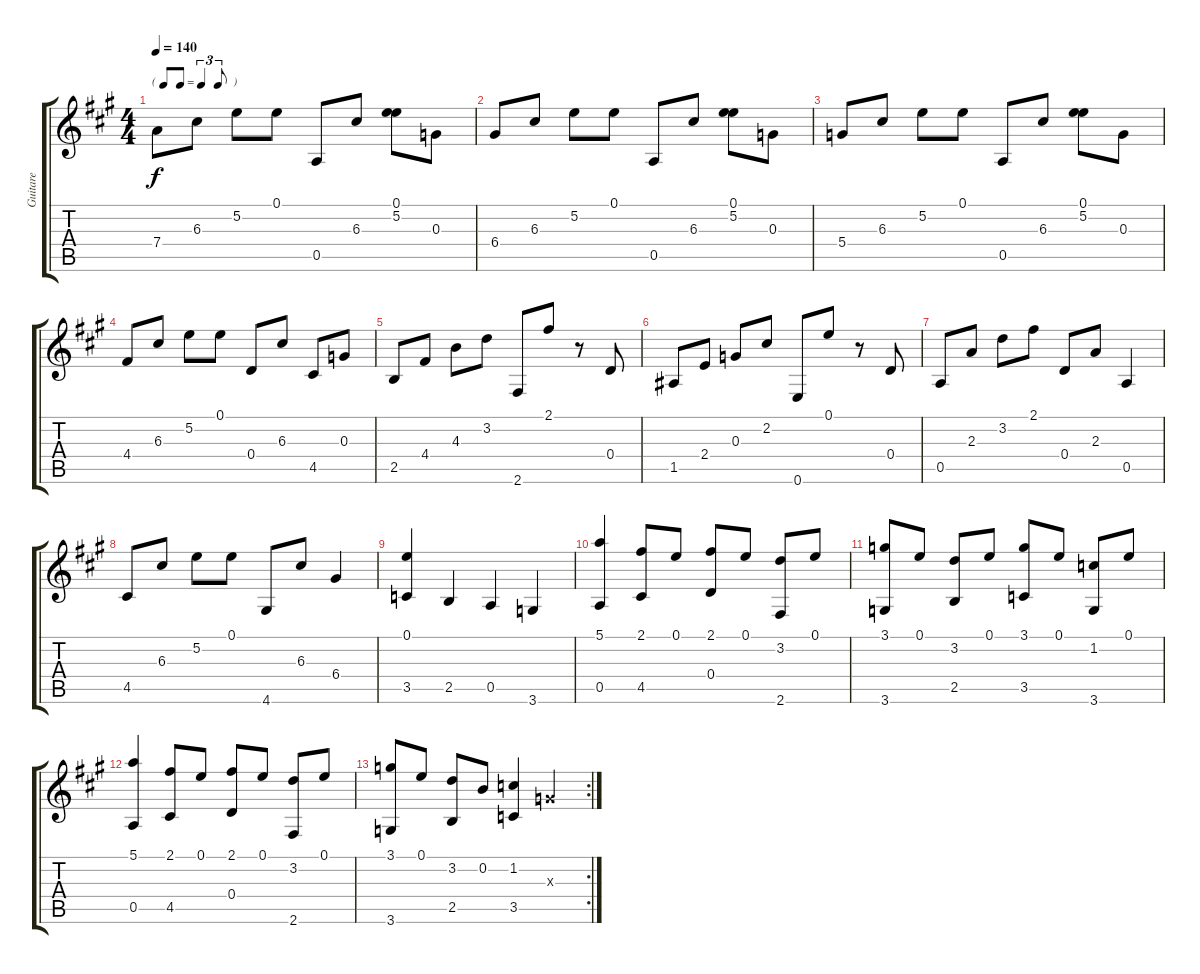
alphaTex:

\track ("Guitare" "Guitare") {instrument acousticguitarsteel}
\staff {score tabs}
\tuning (E4 B3 G3 D3 A2 E2) {hide}
\ts (4 4)
\tf triplet8th
\tempo 140
\clef g2
\ks a
7.4.8{dy f instrument acousticguitarsteel} 6.3.8 5.2.8 0.1.8 0.5.8 6.3.8 (0.1 5.2).8 0.3.8 |
6.4.8 6.3.8 5.2.8 0.1.8 0.5.8 6.3.8 (0.1 5.2).8 0.3.8 |
5.4.8 6.3.8 5.2.8 0.1.8 0.5.8 6.3.8 (0.1 5.2).8 0.3.8 |
4.4.8 6.3.8 5.2.8 0.1.8 0.4.8 6.3.8 4.5.8 0.3.8 |
2.5.8 4.4.8 4.3.8 3.2.8 2.6.8 2.1.8 r.8 0.4.8 |
1.5.8 2.4.8 0.3.8 2.2.8 0.6.8 0.1.8 r.8 0.4.8 |
0.5.8 2.3.8 3.2.8 2.1.8 0.4.8 2.3.8 0.5.4 |
4.5.8 6.3.8 5.2.8 0.1.8 4.6.8 6.3.8 6.4.4 |
(0.1 3.5).4 2.5.4 0.5.4 3.6.4 |
(5.1 0.5).4 (2.1 4.5).8 0.1.8 (2.1 0.4).8 0.1.8 (3.2 2.6).8 0.1.8 |
(3.1 3.6).8 0.1.8 (3.2 2.5).8 0.1.8 (3.1 3.5).8 0.1.8 (1.2 3.6).8 0.1.8 |
(5.1 0.5).4 (2.1 4.5).8 0.1.8 (2.1 0.4).8 0.1.8 (3.2 2.6).8 0.1.8 |
\rc 2
(3.1 3.6).8 0.1.8 (3.2 2.5).8 0.2.8 (1.2 3.5).4 0.3{x}.4
